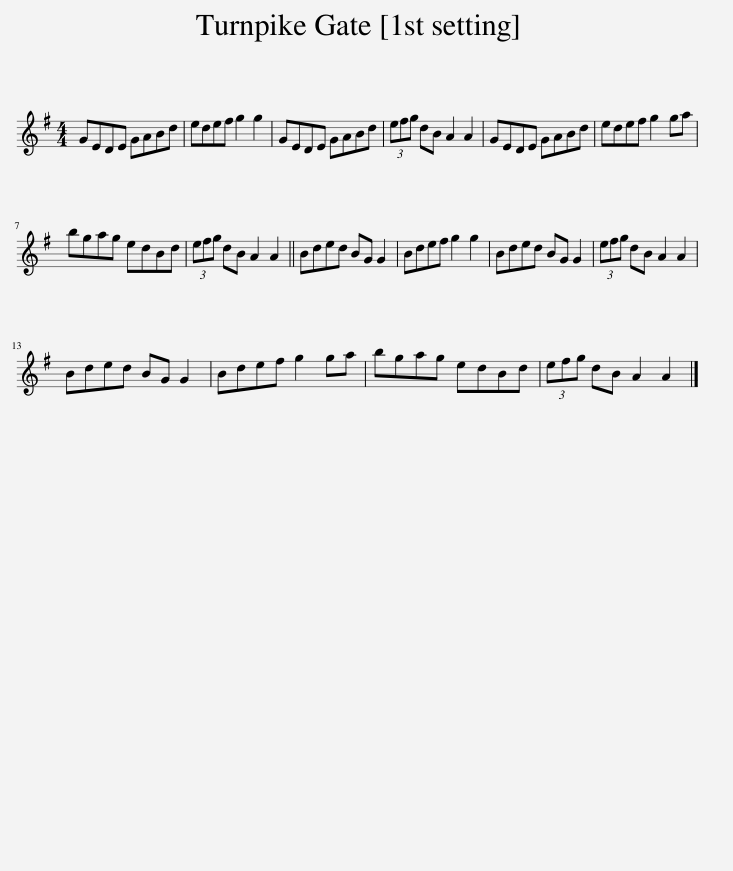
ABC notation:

X:1
L:1/8
M:4/4
I:linebreak $
K:G
V:1 treble
V:1
 GEDE GABd | edef g2 g2 | GEDE GABd | (3efg dB A2 A2 | GEDE GABd | %5
 edef g2 ga |$ bgag edBd | (3efg dB A2 A2 || Bded BG G2 | Bdef g2 g2 | %10
 Bded BG G2 | (3efg dB A2 A2 |$ Bded BG G2 | Bdef g2 ga | bgag edBd | %15
 (3efg dB A2 A2 |] %16
